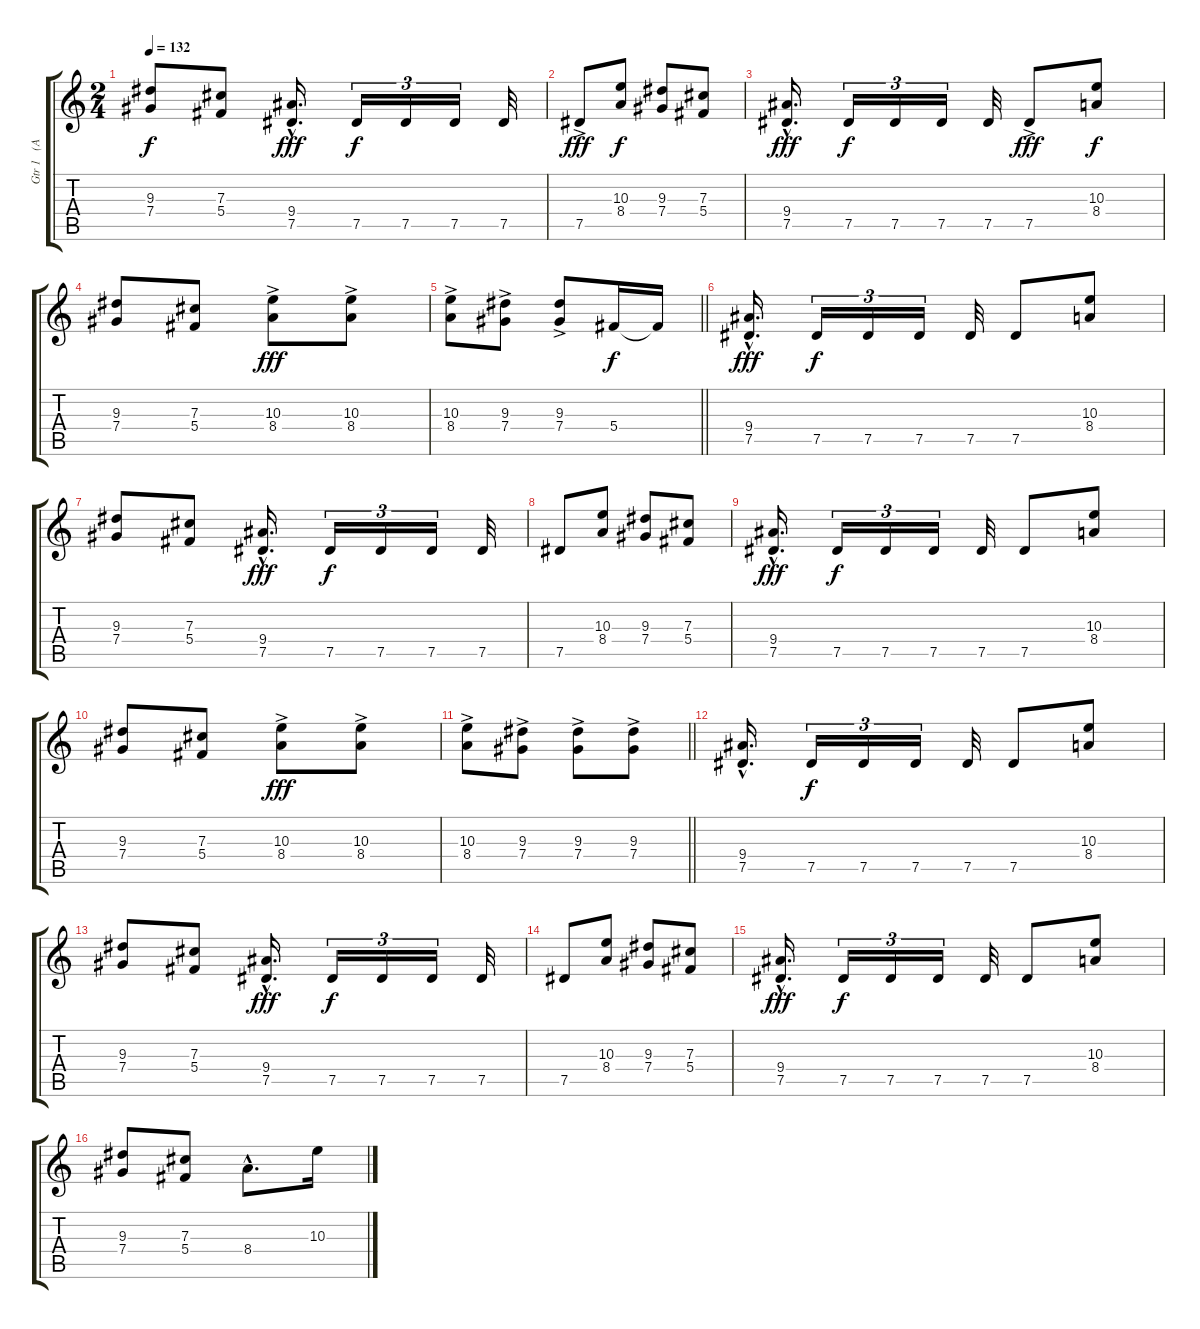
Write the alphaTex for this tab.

\track ("Gtr 1   (Andres)" "Gtr 1   (A") {instrument distortionguitar}
\staff {score tabs}
\tuning (Eb4 Bb3 Gb3 Db3 Ab2 Eb2) {hide}
\ts (2 4)
\tempo 132
\clef g2
\ks c
(9.3 7.4).8{dy f} (7.3 5.4).8 (9.4{hac} 7.5{hac}).16{d dy fff} 7.5.16{tu (3 2) dy f} 7.5.16{tu (3 2)} 7.5.16{tu (3 2)} 7.5.32 |
7.5{ac}.8{dy fff} (10.3 8.4).8{dy f} (9.3 7.4).8 (7.3 5.4).8 |
(9.4{hac} 7.5{hac}).16{d dy fff} 7.5.16{tu (3 2) dy f} 7.5.16{tu (3 2)} 7.5.16{tu (3 2)} 7.5.32 7.5{ac}.8{dy fff} (10.3 8.4).8{dy f} |
(9.3 7.4).8 (7.3 5.4).8 (10.3{ac} 8.4).8{dy fff} (10.3{ac} 8.4).8 |
\barLineRight lightlight
(10.3{ac} 8.4).8 (9.3{ac} 7.4).8 (9.3{ac} 7.4).8 5.4.16{dy f} 5.4{t}.16 |
(9.4{hac} 7.5{hac}).16{d dy fff} 7.5.16{tu (3 2) dy f} 7.5.16{tu (3 2)} 7.5.16{tu (3 2)} 7.5.32 7.5.8 (10.3 8.4).8 |
(9.3 7.4).8 (7.3 5.4).8 (9.4{hac} 7.5{hac}).16{d dy fff} 7.5.16{tu (3 2) dy f} 7.5.16{tu (3 2)} 7.5.16{tu (3 2)} 7.5.32 |
7.5.8 (10.3 8.4).8 (9.3 7.4).8 (7.3 5.4).8 |
(9.4{hac} 7.5{hac}).16{d dy fff} 7.5.16{tu (3 2) dy f} 7.5.16{tu (3 2)} 7.5.16{tu (3 2)} 7.5.32 7.5.8 (10.3 8.4).8 |
(9.3 7.4).8 (7.3 5.4).8 (10.3{ac} 8.4).8{dy fff} (10.3{ac} 8.4).8 |
\barLineRight lightlight
(10.3{ac} 8.4).8 (9.3{ac} 7.4).8 (9.3{ac} 7.4).8 (9.3{ac} 7.4).8 |
(9.4{hac} 7.5{hac}).16{d} 7.5.16{tu (3 2) dy f} 7.5.16{tu (3 2)} 7.5.16{tu (3 2)} 7.5.32 7.5.8 (10.3 8.4).8 |
(9.3 7.4).8 (7.3 5.4).8 (9.4{hac} 7.5{hac}).16{d dy fff} 7.5.16{tu (3 2) dy f} 7.5.16{tu (3 2)} 7.5.16{tu (3 2)} 7.5.32 |
7.5.8 (10.3 8.4).8 (9.3 7.4).8 (7.3 5.4).8 |
(9.4{hac} 7.5{hac}).16{d dy fff} 7.5.16{tu (3 2) dy f} 7.5.16{tu (3 2)} 7.5.16{tu (3 2)} 7.5.32 7.5.8 (10.3 8.4).8 |
(9.3 7.4).8 (7.3 5.4).8 8.4{hac}.8{d} 10.3.16
